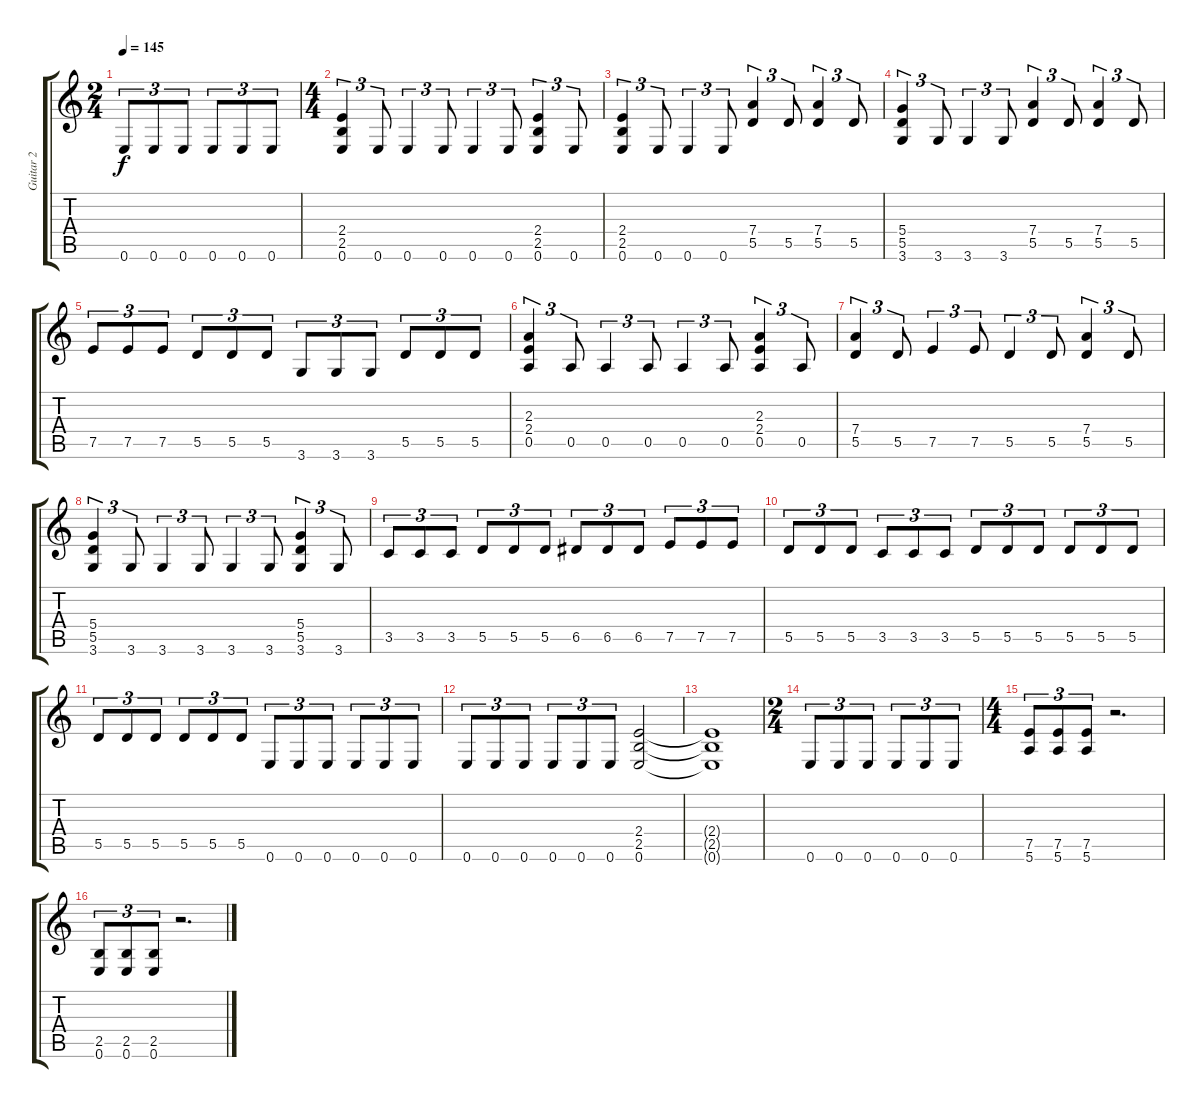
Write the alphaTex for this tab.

\track ("Guitar 2" "Guitar 2") {instrument distortionguitar}
\staff {score tabs}
\tuning (E4 B3 G3 D3 A2 E2) {hide}
\ts (2 4)
\tempo 145
\clef g2
\ks c
0.6.8{tu (3 2) dy f} 0.6.8{tu (3 2)} 0.6.8{tu (3 2)} 0.6.8{tu (3 2)} 0.6.8{tu (3 2)} 0.6.8{tu (3 2)} |
\ts (4 4)
(2.4 2.5 0.6).4{tu (3 2)} 0.6.8{tu (3 2)} 0.6.4{tu (3 2)} 0.6.8{tu (3 2)} 0.6.4{tu (3 2)} 0.6.8{tu (3 2)} (2.4 2.5 0.6).4{tu (3 2)} 0.6.8{tu (3 2)} |
(2.4 2.5 0.6).4{tu (3 2)} 0.6.8{tu (3 2)} 0.6.4{tu (3 2)} 0.6.8{tu (3 2)} (7.4 5.5).4{tu (3 2)} 5.5.8{tu (3 2)} (7.4 5.5).4{tu (3 2)} 5.5.8{tu (3 2)} |
(5.4 5.5 3.6).4{tu (3 2)} 3.6.8{tu (3 2)} 3.6.4{tu (3 2)} 3.6.8{tu (3 2)} (7.4 5.5).4{tu (3 2)} 5.5.8{tu (3 2)} (7.4 5.5).4{tu (3 2)} 5.5.8{tu (3 2)} |
7.5.8{tu (3 2)} 7.5.8{tu (3 2)} 7.5.8{tu (3 2)} 5.5.8{tu (3 2)} 5.5.8{tu (3 2)} 5.5.8{tu (3 2)} 3.6.8{tu (3 2)} 3.6.8{tu (3 2)} 3.6.8{tu (3 2)} 5.5.8{tu (3 2)} 5.5.8{tu (3 2)} 5.5.8{tu (3 2)} |
(2.3 2.4 0.5).4{tu (3 2)} 0.5.8{tu (3 2)} 0.5.4{tu (3 2)} 0.5.8{tu (3 2)} 0.5.4{tu (3 2)} 0.5.8{tu (3 2)} (2.3 2.4 0.5).4{tu (3 2)} 0.5.8{tu (3 2)} |
(7.4 5.5).4{tu (3 2)} 5.5.8{tu (3 2)} 7.5.4{tu (3 2)} 7.5.8{tu (3 2)} 5.5.4{tu (3 2)} 5.5.8{tu (3 2)} (7.4 5.5).4{tu (3 2)} 5.5.8{tu (3 2)} |
(5.4 5.5 3.6).4{tu (3 2)} 3.6.8{tu (3 2)} 3.6.4{tu (3 2)} 3.6.8{tu (3 2)} 3.6.4{tu (3 2)} 3.6.8{tu (3 2)} (5.4 5.5 3.6).4{tu (3 2)} 3.6.8{tu (3 2)} |
3.5.8{tu (3 2)} 3.5.8{tu (3 2)} 3.5.8{tu (3 2)} 5.5.8{tu (3 2)} 5.5.8{tu (3 2)} 5.5.8{tu (3 2)} 6.5.8{tu (3 2)} 6.5.8{tu (3 2)} 6.5.8{tu (3 2)} 7.5.8{tu (3 2)} 7.5.8{tu (3 2)} 7.5.8{tu (3 2)} |
5.5.8{tu (3 2)} 5.5.8{tu (3 2)} 5.5.8{tu (3 2)} 3.5.8{tu (3 2)} 3.5.8{tu (3 2)} 3.5.8{tu (3 2)} 5.5.8{tu (3 2)} 5.5.8{tu (3 2)} 5.5.8{tu (3 2)} 5.5.8{tu (3 2)} 5.5.8{tu (3 2)} 5.5.8{tu (3 2)} |
5.5.8{tu (3 2)} 5.5.8{tu (3 2)} 5.5.8{tu (3 2)} 5.5.8{tu (3 2)} 5.5.8{tu (3 2)} 5.5.8{tu (3 2)} 0.6.8{tu (3 2)} 0.6.8{tu (3 2)} 0.6.8{tu (3 2)} 0.6.8{tu (3 2)} 0.6.8{tu (3 2)} 0.6.8{tu (3 2)} |
0.6.8{tu (3 2)} 0.6.8{tu (3 2)} 0.6.8{tu (3 2)} 0.6.8{tu (3 2)} 0.6.8{tu (3 2)} 0.6.8{tu (3 2)} (2.4 2.5 0.6).2 |
(2.4{t} 2.5{t} 0.6{t}).1 |
\ts (2 4)
0.6.8{tu (3 2)} 0.6.8{tu (3 2)} 0.6.8{tu (3 2)} 0.6.8{tu (3 2)} 0.6.8{tu (3 2)} 0.6.8{tu (3 2)} |
\ts (4 4)
(7.5 5.6).8{tu (3 2)} (7.5 5.6).8{tu (3 2)} (7.5 5.6).8{tu (3 2)} r.2{d} |
(2.5 0.6).8{tu (3 2)} (2.5 0.6).8{tu (3 2)} (2.5 0.6).8{tu (3 2)} r.2{d}
